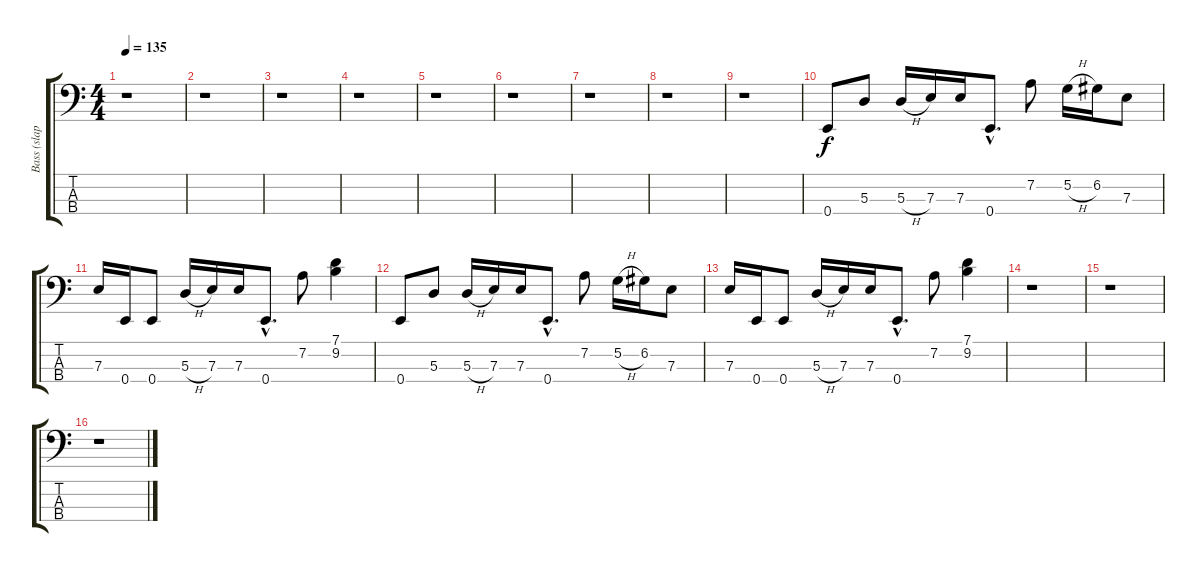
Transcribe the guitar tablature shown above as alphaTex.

\track ("Bass (slap)" "Bass (slap") {instrument slapbass1}
\staff {score tabs}
\tuning (G2 D2 A1 E1) {hide}
\ts (4 4)
\tempo 135
\clef f4
\ks c
r.1{dy f instrument slapbass1} |
r.1 |
r.1 |
r.1 |
r.1 |
r.1 |
r.1 |
r.1 |
r.1 |
0.4.8 5.3.8 5.3{h}.16 7.3.16 7.3.16 0.4{hac}.8{d} 7.2.8 5.2{h}.16 6.2.16 7.3.8 |
7.3.16 0.4.16 0.4.8 5.3{h}.16 7.3.16 7.3.16 0.4{hac}.8{d} 7.2.8 (7.1 9.2).4 |
0.4.8 5.3.8 5.3{h}.16 7.3.16 7.3.16 0.4{hac}.8{d} 7.2.8 5.2{h}.16 6.2.16 7.3.8 |
7.3.16 0.4.16 0.4.8 5.3{h}.16 7.3.16 7.3.16 0.4{hac}.8{d} 7.2.8 (7.1 9.2).4 |
r.1 |
r.1 |
r.1
